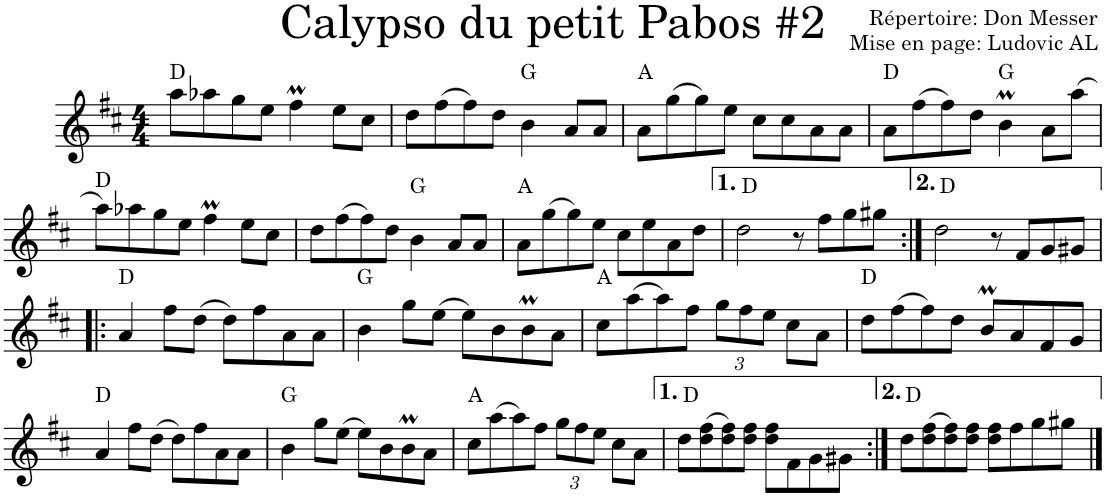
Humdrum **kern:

**kern	**harte
*part1	*part1
*staff1	*
*I"Violon	*
*I'Vln.	*
*clefG2	*
*k[f#c#]	*
*M4/4	*
=1	=1
8aa\L	D:maj
8aa-X\	.
8gg\	.
8ee\J	.
4ff#m\	.
8ee\L	.
8cc#\J	.
=2	=2
8dd\L	.
(8ff#\	.
8ff#\)	.
8dd\J	.
4b\	G:maj
8a/L	.
8a/J	.
=3	=3
8a\L	A:maj
(8gg\	.
8gg\)	.
8ee\J	.
8cc#\L	.
8cc#\	.
8a\	.
8a\J	.
=4	=4
8a\L	D:maj
(8ff#\	.
8ff#\)	.
8dd\J	.
4bM\	G:maj
8a\L	.
(8aa\J	.
!!LO:LB:g=z
=5	=5
8aa\L)	D:maj
8aa-X\	.
8gg\	.
8ee\J	.
4ff#m\	.
8ee\L	.
8cc#\J	.
=6	=6
8dd\L	.
(8ff#\	.
8ff#\)	.
8dd\J	.
4b\	G:maj
8a/L	.
8a/J	.
=7	=7
8a\L	A:maj
(8gg\	.
8gg\)	.
8ee\J	.
8cc#\L	.
8ee\	.
8a\	.
8dd\J	.
=8	=8
2dd\	D:maj
8r	.
8ff#\L	.
8gg\	.
8gg#X\J	.
=9:|!	=9:|!
2dd\	D:maj
8r	.
8f#/L	.
8g/	.
8g#X/J	.
!!LO:LB:g=z
=10!|:	=10!|:
4a/	D:maj
8ff#\L	.
(8dd\J	.
8dd\L)	.
8ff#\	.
8a\	.
8a\J	.
=11	=11
4b\	G:maj
8gg\L	.
(8ee\J	.
8ee\L)	.
8b\	.
8bM\	.
8a\J	.
=12	=12
8cc#\L	A:maj
(8aa\	.
8aa\)	.
8ff#\J	.
*Xbrackettup	*
12gg\L	.
12ff#\	.
12ee\J	.
8cc#\L	.
8a\J	.
=13	=13
8dd\L	D:maj
(8ff#\	.
8ff#\)	.
8dd\J	.
8bM/L	.
8a/	.
8f#/	.
8g/J	.
!!LO:LB:g=z
=14	=14
4a/	D:maj
8ff#\L	.
(8dd\J	.
8dd\L)	.
8ff#\	.
8a\	.
8a\J	.
=15	=15
4b\	G:maj
8gg\L	.
(8ee\J	.
8ee\L)	.
8b\	.
8bM\	.
8a\J	.
=16	=16
8cc#\L	A:maj
(8aa\	.
8aa\)	.
8ff#\J	.
12gg\L	.
12ff#\	.
12ee\J	.
8cc#\L	.
8a\J	.
=17	=17
8dd\L	D:maj
(8dd\ 8ff#\	.
8dd\ 8ff#\)	.
8dd\ 8ff#\J	.
8dd\ 8ff#\L	.
8f#\	.
8g\	.
8g#X\J	.
=18:|!	=18:|!
8dd\L	D:maj
(8dd\ 8ff#\	.
8dd\ 8ff#\)	.
8dd\ 8ff#\J	.
8dd\ 8ff#\L	.
8ff#\	.
8gg\	.
8gg#X\J	.
==	==
*-	*-
